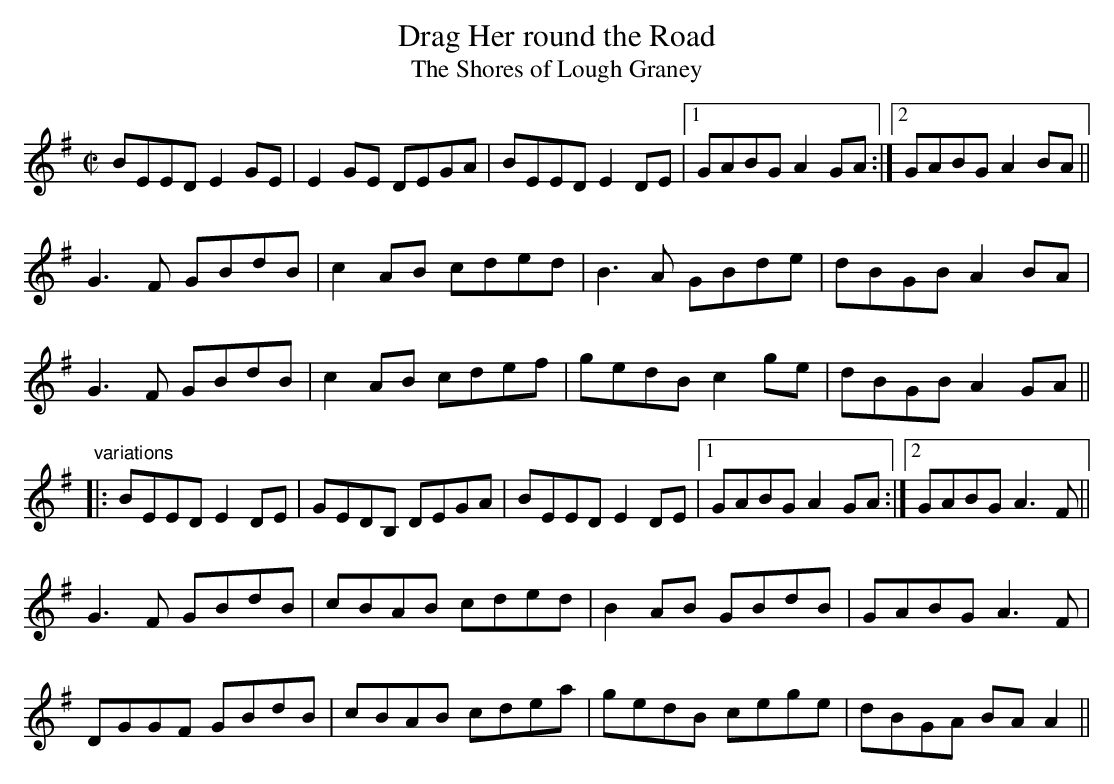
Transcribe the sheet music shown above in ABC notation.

X:1
T:Drag Her round the Road
T:Shores of Lough Graney, The
M:C|
K:Em
BEED E2GE|E2GE DEGA|BEED E2DE|1 GABG A2GA:|2 GABG A2BA||
G3F GBdB|c2AB cded|B3A GBde|dBGB A2BA|
G3F GBdB|c2AB cdef|gedB c2ge|dBGB A2GA||
"variations"
|:BEED E2DE|GEDB, DEGA|BEED E2DE|1 GABG A2GA:|2 GABG A3F||
G3F GBdB|cBAB cded|B2AB GBdB|GABG A3F|
DGGF GBdB|cBAB cdea|gedB cege|dBGA BAA2||
